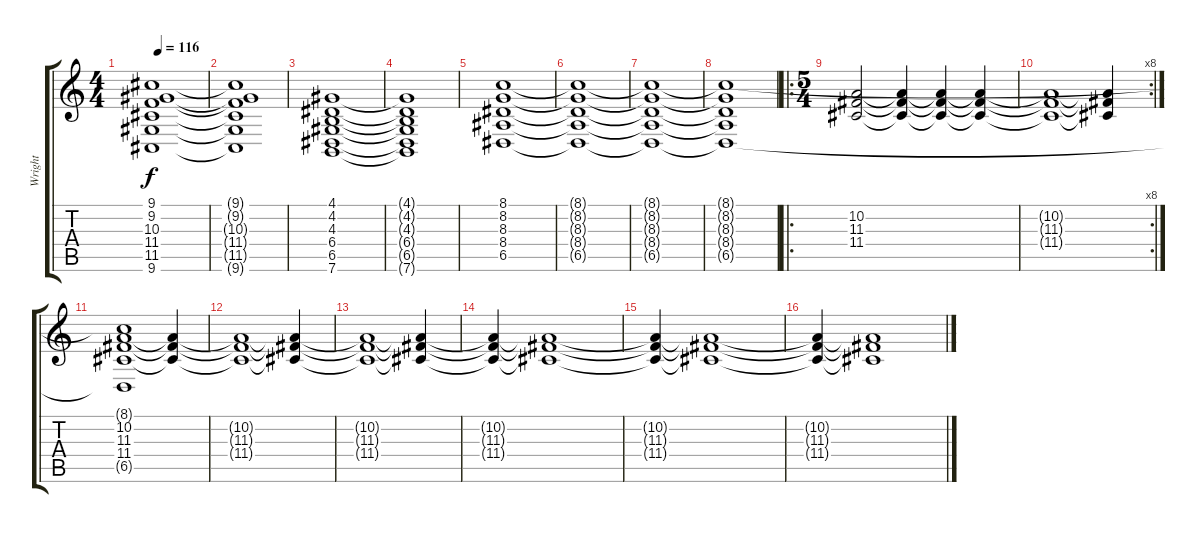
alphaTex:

\track ("Wright" "Wright") {instrument pad2warm}
\staff {score tabs}
\tuning (E4 B3 G3 D3 A2 E2) {hide}
\ts (4 4)
\tempo 116
\clef g2
\ks c
(9.1 9.2 10.3 11.4 11.5 9.6).1{dy f instrument pad2warm} |
(9.1{t} 9.2{t} 10.3{t} 11.4{t} 11.5{t} 9.6{t}).1 |
(4.1 4.2 4.3 6.4 6.5 7.6).1 |
(4.1{t} 4.2{t} 4.3{t} 6.4{t} 6.5{t} 7.6{t}).1 |
(8.1 8.2 8.3 8.4 6.5).1 |
(8.1{t} 8.2{t} 8.3{t} 8.4{t} 6.5{t}).1 |
(8.1{t} 8.2{t} 8.3{t} 8.4{t} 6.5{t}).1 |
(8.1{t} 8.2{t} 8.3{t} 8.4{t} 6.5{t}).1 |
\ro
\ts (5 4)
(10.2 11.3 11.4).2 (10.2{t} 11.3{t} 11.4{t}).4 (10.2{t} 11.3{t} 11.4{t}).4 (10.2{t} 11.3{t} 11.4{t}).4 |
\rc 8
(10.2{t} 11.3{t} 11.4{t}).1 (10.2{t} 11.3{t} 11.4{t}).4 |
(8.1{t} 10.2 11.3 11.4 6.5{t}).1 (10.2{t} 11.3{t} 11.4{t}).4 |
(10.2{t} 11.3{t} 11.4{t}).1 (10.2{t} 11.3{t} 11.4{t}).4 |
(10.2{t} 11.3{t} 11.4{t}).1 (10.2{t} 11.3{t} 11.4{t}).4 |
(10.2{t} 11.3{t} 11.4{t}).4 (10.2{t} 11.3{t} 11.4{t}).1 |
(10.2{t} 11.3{t} 11.4{t}).4 (10.2{t} 11.3{t} 11.4{t}).1 |
(10.2{t} 11.3{t} 11.4{t}).4 (10.2{t} 11.3{t} 11.4{t}).1
